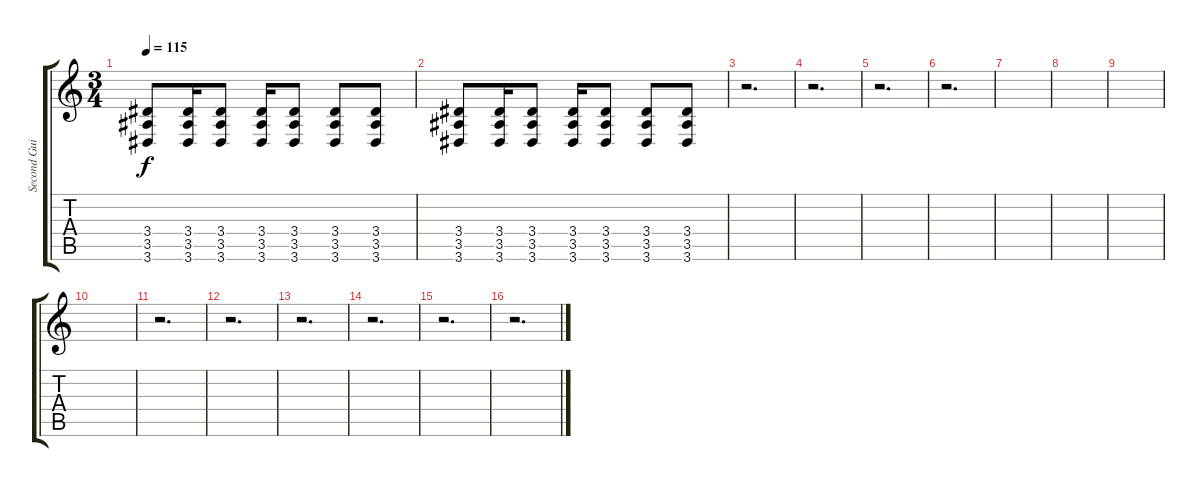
\track ("Second Guitar" "Second Gui") {instrument distortionguitar}
\staff {score tabs}
\tuning (D4 A3 F3 C3 G2 C2) {hide}
\ts (3 4)
\tempo 115
\clef g2
\ks c
(3.4 3.5 3.6).8{dy f} (3.4 3.5 3.6).16 (3.4 3.5 3.6).8 (3.4 3.5 3.6).16 (3.4 3.5 3.6).8 (3.4 3.5 3.6).8 (3.4 3.5 3.6).8 |
(3.4 3.5 3.6).8 (3.4 3.5 3.6).16 (3.4 3.5 3.6).8 (3.4 3.5 3.6).16 (3.4 3.5 3.6).8 (3.4 3.5 3.6).8 (3.4 3.5 3.6).8 |
r.2{d} |
r.2{d} |
r.2{d} |
r.2{d} |
|
|
|
|
r.2{d} |
r.2{d} |
r.2{d} |
r.2{d} |
r.2{d} |
r.2{d}
